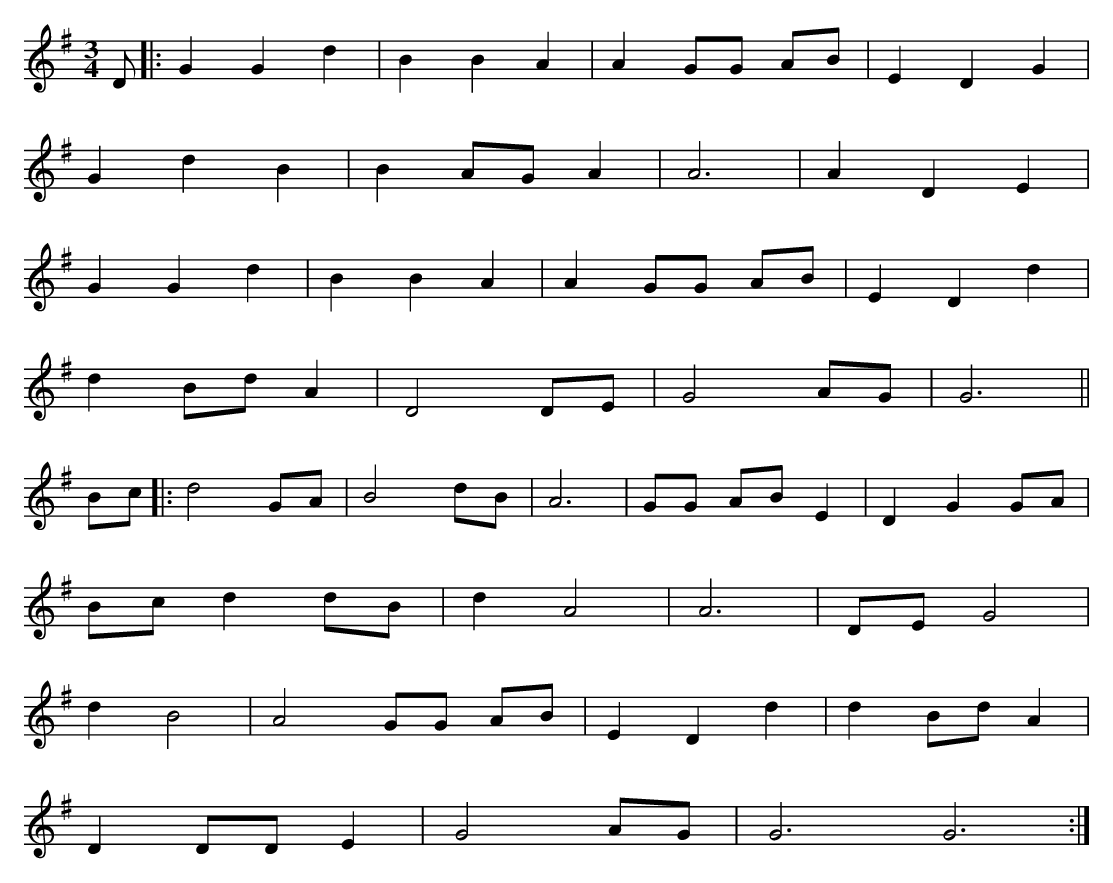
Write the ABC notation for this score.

X:1
M:3/4
K:G
D|:G2 G2 d2|B2 B2 A2|A2 GG AB|E2 D2 G2|
G2 d2 B2|B2 AG A2|A6|A2 D2 E2|
G2 G2 d2|B2 B2 A2|A2 GG AB|E2 D2 d2|
d2 Bd A2|D4 DE|G4 AG|G6||
Bc|:d4 GA|B4 dB|A6|GG AB E2|D2 G2 GA|
Bc d2 dB|d2 A4|A6|DE G4|
d2 B4|A4 GG AB|E2 D2 d2|d2 Bd A2|
D2 DD E2|G4 AG|G6 G6:|
